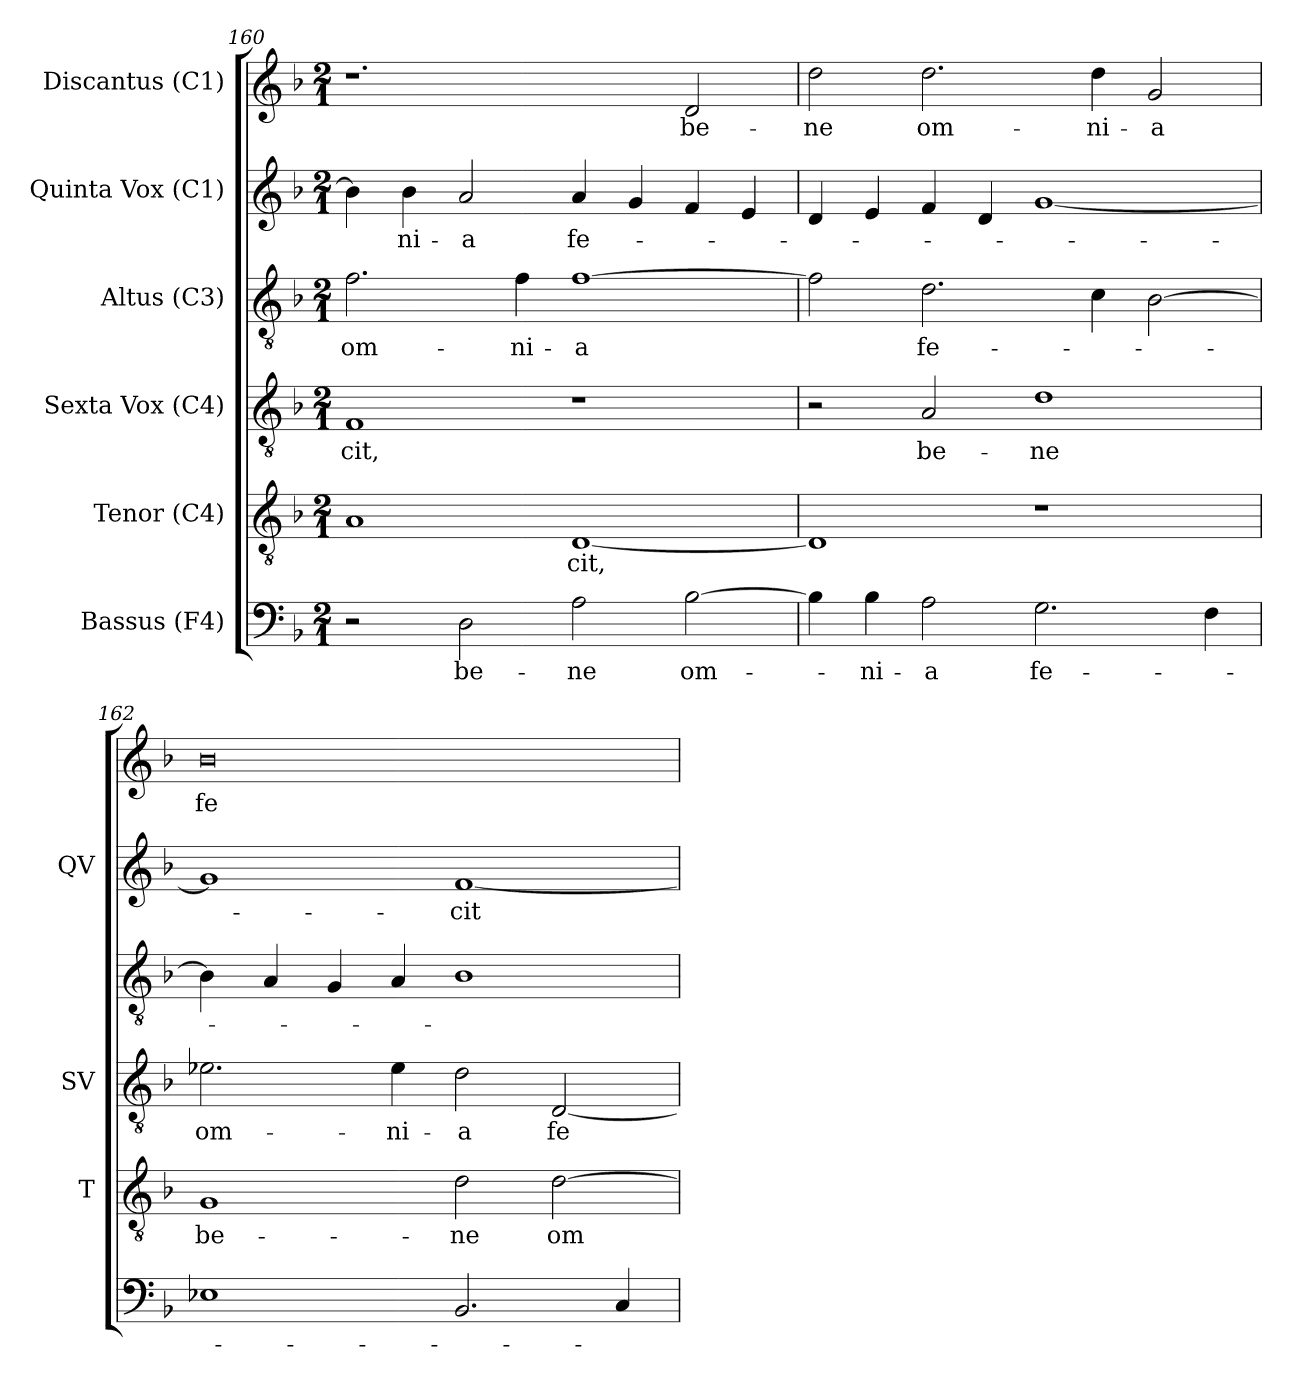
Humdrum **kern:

**kern	**text	**kern	**text	**kern	**text	**kern	**text	**kern	**text	**kern	**text
*part6	*part6	*part5	*part5	*part4	*part4	*part3	*part3	*part2	*part2	*part1	*part1
*staff6	*staff6	*staff5	*staff5	*staff4	*staff4	*staff3	*staff3	*staff2	*staff2	*staff1	*staff1
*I"Bassus (F4)	*	*I"Tenor (C4)	*	*I"Sexta Vox (C4)	*	*I"Altus (C3)	*	*I"Quinta Vox (C1)	*	*I"Discantus (C1)	*
*	*	*I'T	*	*I'SV	*	*	*	*I'QV	*	*	*
*clefF4	*	*clefGv2	*	*clefGv2	*	*clefGv2	*	*clefG2	*	*clefG2	*
*	*	*	*	*	*	*ITrd7c12	*	*	*	*	*
*k[b-]	*	*k[b-]	*	*k[b-]	*	*k[b-]	*	*k[b-]	*	*k[b-]	*
*F:	*	*F:	*	*F:	*	*F:	*	*F:	*	*F:	*
*M2/1	*	*M2/1	*	*M2/1	*	*M2/1	*	*M2/1	*	*M2/1	*
=160	=160	=160	=160	=160	=160	=160	=160	=160	=160	=160	=160
!	!	!	!	!	!LO:LY:b:color=#000000	!	!	!	!	!	!
!	!	!	!	!	!	!	!LO:LY:b:color=#000000	!	!	!	!
2r	.	1Ai	.	1Fi	-cit,	2.Fi\	om-	4b-i\]	.	1.r	.
!	!	!	!	!	!	!	!	!	!LO:LY:b:color=#000000	!	!
.	.	.	.	.	.	.	.	4b-i\	-ni-	.	.
!	!LO:LY:b:color=#000000	!	!	!	!	!	!	!	!	!	!
!	!	!	!	!	!	!	!	!	!LO:LY:b:color=#000000	!	!
2Di\	be-	.	.	.	.	.	.	2ai/	-a	.	.
!	!	!	!	!	!	!	!LO:LY:b:color=#000000	!	!	!	!
.	.	.	.	.	.	4Fi\	-ni-	.	.	.	.
!	!LO:LY:b:color=#000000	!	!	!	!	!	!	!	!	!	!
!	!	!	!LO:LY:b:color=#000000	!	!	!	!	!	!	!	!
!	!	!	!	!	!	!	!LO:LY:b:color=#000000	!	!	!	!
!	!	!	!	!	!	!	!	!	!LO:LY:b:color=#000000	!	!
2Ai\	-ne	[1Di	-cit,	1r	.	[1Fi	-a	4ai/	fe-	.	.
.	.	.	.	.	.	.	.	4gi/	.	.	.
!	!LO:LY:b:color=#000000	!	!	!	!	!	!	!	!	!	!
!	!	!	!	!	!	!	!	!	!	!	!LO:LY:b:color=#000000
[2B-i\	om-	.	.	.	.	.	.	4fi/	.	2di/	be-
.	.	.	.	.	.	.	.	4ei/	.	.	.
=161	=161	=161	=161	=161	=161	=161	=161	=161	=161	=161	=161
!	!	!	!	!	!	!	!	!	!	!	!LO:LY:b:color=#000000
4B-i\]	.	1Di]	.	2r	.	2Fi\]	.	4di/	.	2ddi\	-ne
!	!LO:LY:b:color=#000000	!	!	!	!	!	!	!	!	!	!
4B-i\	-ni-	.	.	.	.	.	.	4ei/	.	.	.
!	!LO:LY:b:color=#000000	!	!	!	!	!	!	!	!	!	!
!	!	!	!	!	!LO:LY:b:color=#000000	!	!	!	!	!	!
!	!	!	!	!	!	!	!LO:LY:b:color=#000000	!	!	!	!
!	!	!	!	!	!	!	!	!	!	!	!LO:LY:b:color=#000000
2Ai\	-a	.	.	2Ai/	be-	2.Di\	fe-	4fi/	.	2.ddi\	om-
.	.	.	.	.	.	.	.	4di/	.	.	.
!	!LO:LY:b:color=#000000	!	!	!	!	!	!	!	!	!	!
!	!	!	!	!	!LO:LY:b:color=#000000	!	!	!	!	!	!
2.Gi\	fe-	1r	.	1di	-ne	.	.	[1gi	.	.	.
!	!	!	!	!	!	!	!	!	!	!	!LO:LY:b:color=#000000
.	.	.	.	.	.	4Ci\	.	.	.	4ddi\	-ni-
!	!	!	!	!	!	!	!	!	!	!	!LO:LY:b:color=#000000
.	.	.	.	.	.	[2BB-i\	.	.	.	2gi/	-a
4Fi\	.	.	.	.	.	.	.	.	.	.	.
!!LO:LB:g=z
=162	=162	=162	=162	=162	=162	=162	=162	=162	=162	=162	=162
!	!	!	!LO:LY:b:color=#000000	!	!	!	!	!	!	!	!
!	!	!	!	!	!LO:LY:b:color=#000000	!	!	!	!	!	!
!	!	!	!	!	!	!	!	!	!	!	!LO:LY:b:color=#000000
1E-Xi	.	1Gi	be-	2.e-Xi\	om-	4BB-i\]	.	1gi]	.	0b-i	fe-
.	.	.	.	.	.	4AAi/	.	.	.	.	.
.	.	.	.	.	.	4GGi/	.	.	.	.	.
!	!	!	!	!	!LO:LY:b:color=#000000	!	!	!	!	!	!
.	.	.	.	4e-i\	-ni-	4AAi/	.	.	.	.	.
!	!	!	!LO:LY:b:color=#000000	!	!	!	!	!	!	!	!
!	!	!	!	!	!LO:LY:b:color=#000000	!	!	!	!	!	!
!	!	!	!	!	!	!	!	!	!LO:LY:b:color=#000000	!	!
2.BB-i/	.	2di\	-ne	2di\	-a	1BB-i	.	[1fi	-cit	.	.
!	!	!	!LO:LY:b:color=#000000	!	!	!	!	!	!	!	!
!	!	!	!	!	!LO:LY:b:color=#000000	!	!	!	!	!	!
.	.	[2di\	om-	[2Di/	fe-	.	.	.	.	.	.
4Ci/	.	.	.	.	.	.	.	.	.	.	.
=	=	=	=	=	=	=	=	=	=	=	=
*-	*-	*-	*-	*-	*-	*-	*-	*-	*-	*-	*-
